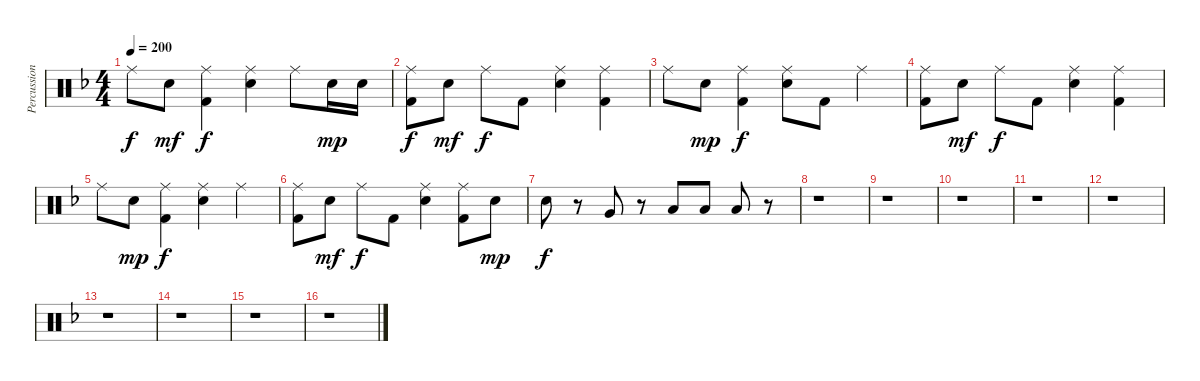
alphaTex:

\track ("Percussion" "Percussion") {instrument percussion}
\staff {score}
\articulation defaults
\ts (4 4)
\tempo 200
\clef neutral
\ks f "Ride (middle)".8{dy f} "Electric Snare (hit)".8{dy mf}
("Ride (middle)" "Kick (hit) 2").4{dy f} ("Ride (middle)" "Electric Snare (hit)").4 "Ride (middle)".8 "Electric Snare (hit)".16{dy mp} "Electric Snare (hit)".16 |
("Ride (middle)" "Kick (hit) 2").8{dy f} "Electric Snare (hit)".8{dy mf} "Ride (middle)".8{dy f} "Kick (hit) 2".8 ("Ride (middle)" "Electric Snare (hit)").4 ("Ride (middle)" "Kick (hit) 2").4 |
"Ride (middle)".8 "Electric Snare (hit)".8{dy mp} ("Ride (middle)" "Kick (hit) 2").4{dy f} ("Ride (middle)" "Electric Snare (hit)").8 "Kick (hit) 2".8 "Ride (middle)".4 |
("Ride (middle)" "Kick (hit) 2").8 "Electric Snare (hit)".8{dy mf} "Ride (middle)".8{dy f} "Kick (hit) 2".8 ("Ride (middle)" "Electric Snare (hit)").4 ("Ride (middle)" "Kick (hit) 2").4 |
"Ride (middle)".8 "Electric Snare (hit)".8{dy mp} ("Ride (middle)" "Kick (hit) 2").4{dy f} ("Ride (middle)" "Electric Snare (hit)").4 "Ride (middle)".4 |
("Ride (middle)" "Kick (hit) 2").8 "Electric Snare (hit)".8{dy mf} "Ride (middle)".8{dy f} "Kick (hit) 2".8 ("Ride (middle)" "Electric Snare (hit)").4 ("Ride (middle)" "Kick (hit) 2").8 "Electric Snare (hit)".8{dy mp} |
"Electric Snare (hit)".8{dy f} r.8 "Very Low Tom (hit)".8 r.8 "Low Floor Tom (hit)".8 "Low Floor Tom (hit)".8 "Low Floor Tom (hit)".8 r.8 |
r.1 |
r.1 |
r.1 |
r.1 |
r.1 |
r.1 |
r.1 |
r.1 |
r.1
